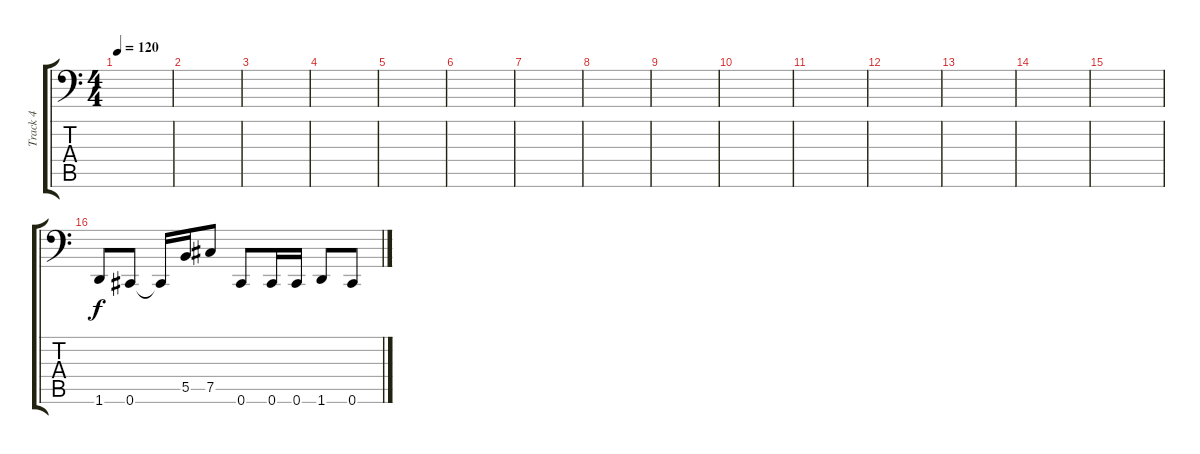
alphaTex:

\track ("Track 4" "Track 4") {instrument synthbass2}
\staff {score tabs}
\tuning (Db3 Ab2 E2 B1 Gb1 Db1) {hide}
\ts (4 4)
\tempo 120
\clef f4
\ks c
|
|
|
|
|
|
|
|
|
|
|
|
|
|
|
1.6.8 0.6.8 0.6{t}.16 5.5.16 7.5.8 0.6.8 0.6.16 0.6.16 1.6.8 0.6.8
